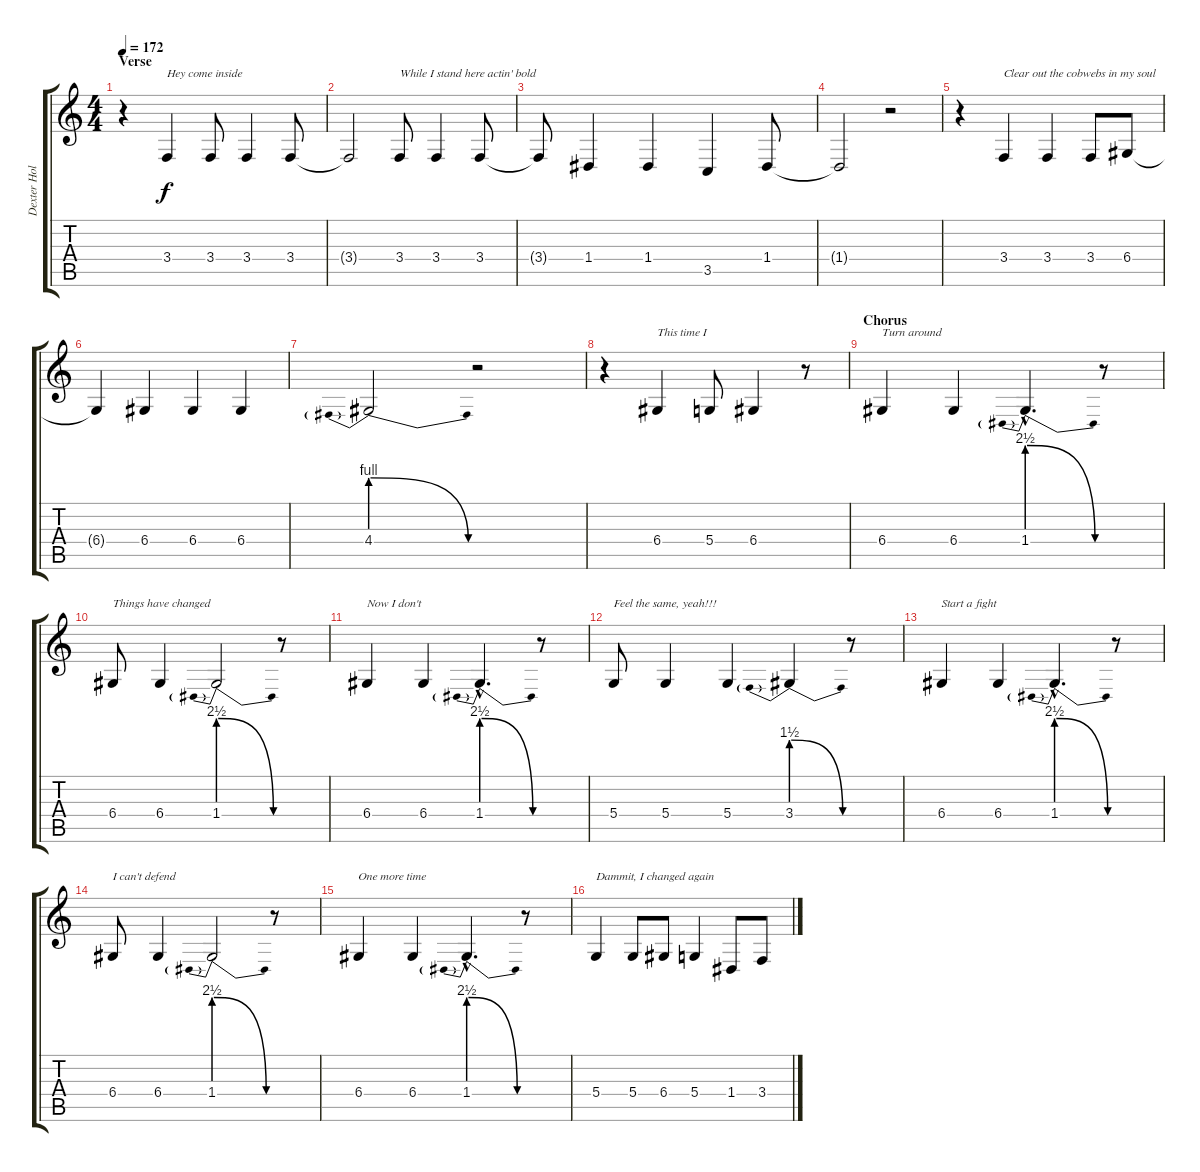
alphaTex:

\track ("Dexter Holland (Vocals)" "Dexter Hol") {instrument tenorsax}
\staff {score tabs}
\tuning (E4 B3 G3 D3 A2 E2) {hide}
\ts (4 4)
\section ("" "Verse")
\tempo 172
\clef g2
\ks c
r.4{dy f} 3.4.4{txt "Hey come inside"} 3.4.8 3.4.4 3.4.8 |
3.4{t}.2 3.4.8{txt "While I stand here actin' bold"} 3.4.4 3.4.8 |
3.4{t}.8 1.4.4 1.4.4 3.5.4 1.4.8 |
1.4{t}.2 r.2 |
r.4 3.4.4{txt "Clear out the cobwebs in my soul"} 3.4.4 3.4.8 6.4.8 |
6.4{t}.4 6.4.4 6.4.4 6.4.4 |
4.4{be (prebendrelease 0 4 60 0)}.2 r.2 |
r.4 6.4.4{txt "This time I"} 5.4.8 6.4.4 r.8 |
\section ("" "Chorus")
6.4.4{txt "Turn around"} 6.4.4 1.4{be (prebendrelease 0 10 60 0) hac}.4{d} r.8 |
6.4.8{txt "Things have changed"} 6.4.4 1.4{be (prebendrelease 0 10 60 0)}.2 r.8 |
6.4.4{txt "Now I don't"} 6.4.4 1.4{be (prebendrelease 0 10 60 0) hac}.4{d} r.8 |
5.4.8{txt "Feel the same, yeah!!!"} 5.4.4 5.4.4 3.4{be (prebendrelease 0 6 60 0)}.4 r.8 |
6.4.4{txt "Start a fight"} 6.4.4 1.4{be (prebendrelease 0 10 60 0) hac}.4{d} r.8 |
6.4.8{txt "I can't defend"} 6.4.4 1.4{be (prebendrelease 0 10 60 0)}.2 r.8 |
6.4.4{txt "One more time"} 6.4.4 1.4{be (prebendrelease 0 10 60 0) hac}.4{d} r.8 |
5.4.4{txt "Dammit, I changed again"} 5.4.8 6.4.8 5.4.4 1.4.8 3.4.8
